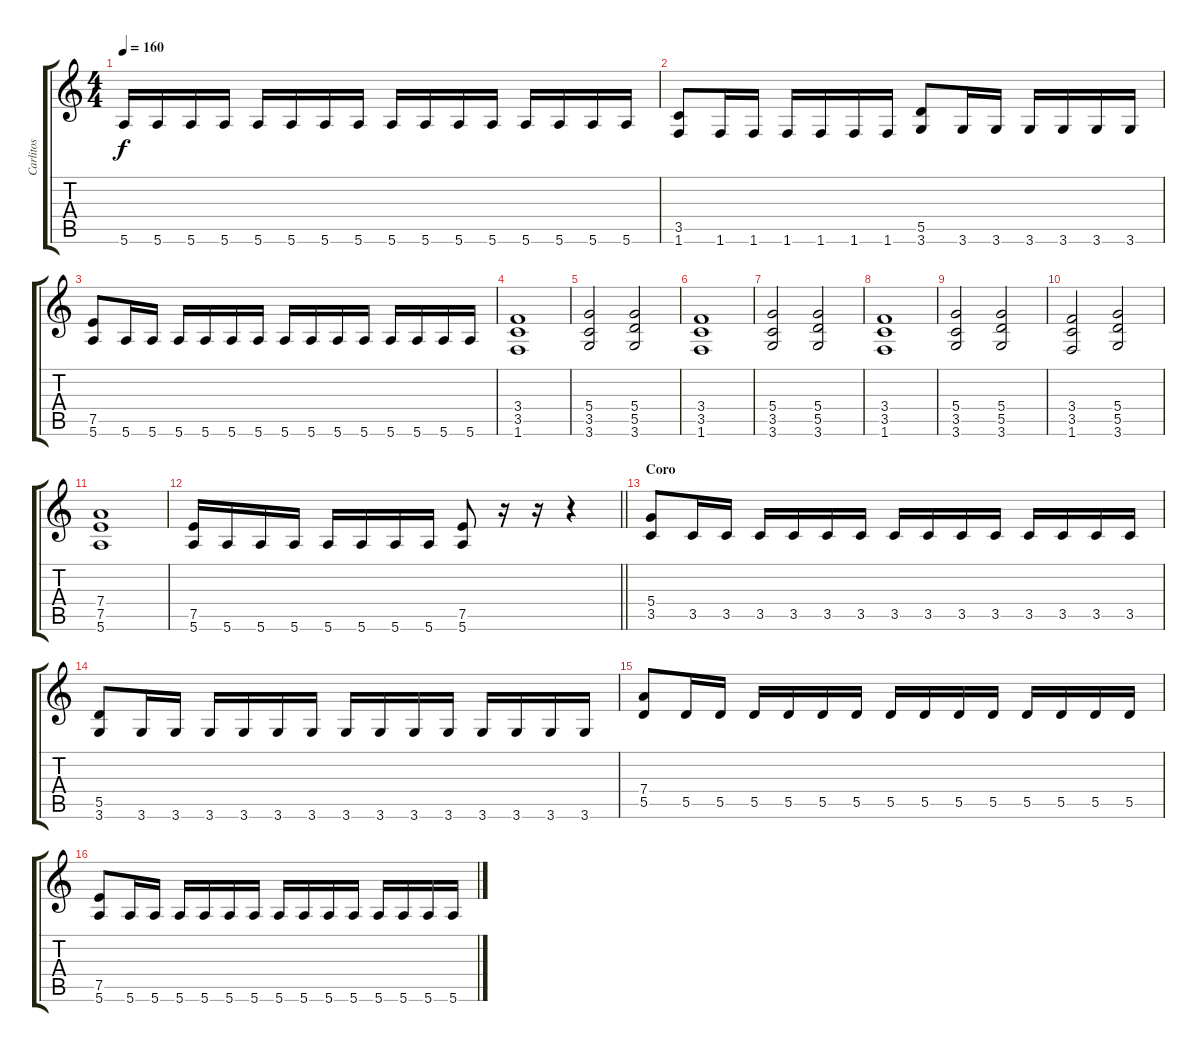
\track ("Carlitos" "Carlitos") {instrument distortionguitar}
\staff {score tabs}
\tuning (E4 B3 G3 D3 A2 E2) {hide}
\ts (4 4)
\tempo 160
\clef g2
\ks c
5.6.16{dy f} 5.6.16 5.6.16 5.6.16 5.6.16 5.6.16 5.6.16 5.6.16 5.6.16 5.6.16 5.6.16 5.6.16 5.6.16 5.6.16 5.6.16 5.6.16 |
(3.5 1.6).8 1.6.16 1.6.16 1.6.16 1.6.16 1.6.16 1.6.16 (5.5 3.6).8 3.6.16 3.6.16 3.6.16 3.6.16 3.6.16 3.6.16 |
(7.5 5.6).8 5.6.16 5.6.16 5.6.16 5.6.16 5.6.16 5.6.16 5.6.16 5.6.16 5.6.16 5.6.16 5.6.16 5.6.16 5.6.16 5.6.16 |
(3.4 3.5 1.6).1 |
(5.4 3.5 3.6).2 (5.4 5.5 3.6).2 |
(3.4 3.5 1.6).1 |
(5.4 3.5 3.6).2 (5.4 5.5 3.6).2 |
(3.4 3.5 1.6).1 |
(5.4 3.5 3.6).2 (5.4 5.5 3.6).2 |
(3.4 3.5 1.6).2 (5.4 5.5 3.6).2 |
(7.4 7.5 5.6).1 |
\barLineRight lightlight
(7.5 5.6).16 5.6.16 5.6.16 5.6.16 5.6.16 5.6.16 5.6.16 5.6.16 (7.5 5.6).8 r.16 r.16 r.4 |
\section ("" "Coro")
(5.4 3.5).8 3.5.16 3.5.16 3.5.16 3.5.16 3.5.16 3.5.16 3.5.16 3.5.16 3.5.16 3.5.16 3.5.16 3.5.16 3.5.16 3.5.16 |
(5.5 3.6).8 3.6.16 3.6.16 3.6.16 3.6.16 3.6.16 3.6.16 3.6.16 3.6.16 3.6.16 3.6.16 3.6.16 3.6.16 3.6.16 3.6.16 |
(7.4 5.5).8 5.5.16 5.5.16 5.5.16 5.5.16 5.5.16 5.5.16 5.5.16 5.5.16 5.5.16 5.5.16 5.5.16 5.5.16 5.5.16 5.5.16 |
(7.5 5.6).8 5.6.16 5.6.16 5.6.16 5.6.16 5.6.16 5.6.16 5.6.16 5.6.16 5.6.16 5.6.16 5.6.16 5.6.16 5.6.16 5.6.16
